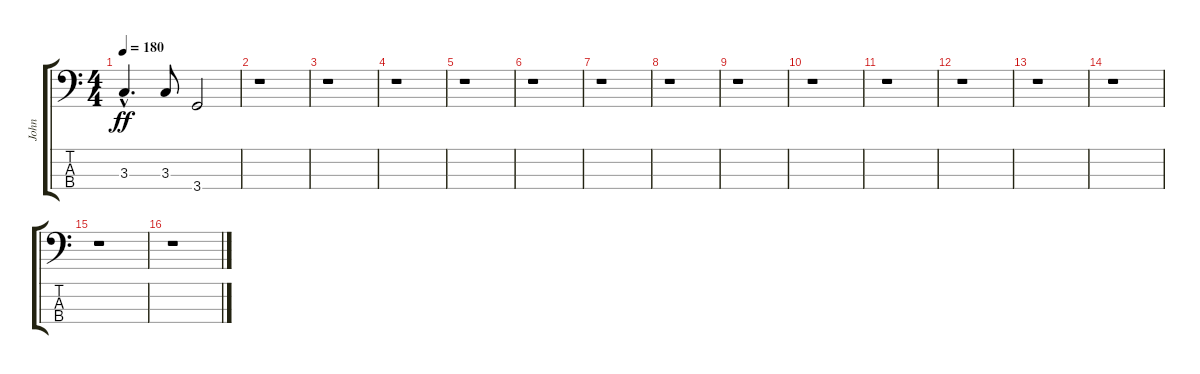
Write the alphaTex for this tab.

\track ("John" "John") {instrument acousticbass}
\staff {score tabs}
\tuning (G2 D2 A1 E1) {hide}
\ts (4 4)
\tempo 180
\clef f4
\ks c
3.3{hac}.4{d dy ff} 3.3.8 3.4.2 |
r.1 |
r.1 |
r.1 |
r.1 |
r.1 |
r.1 |
r.1 |
r.1 |
r.1 |
r.1 |
r.1 |
r.1 |
r.1 |
r.1 |
r.1
